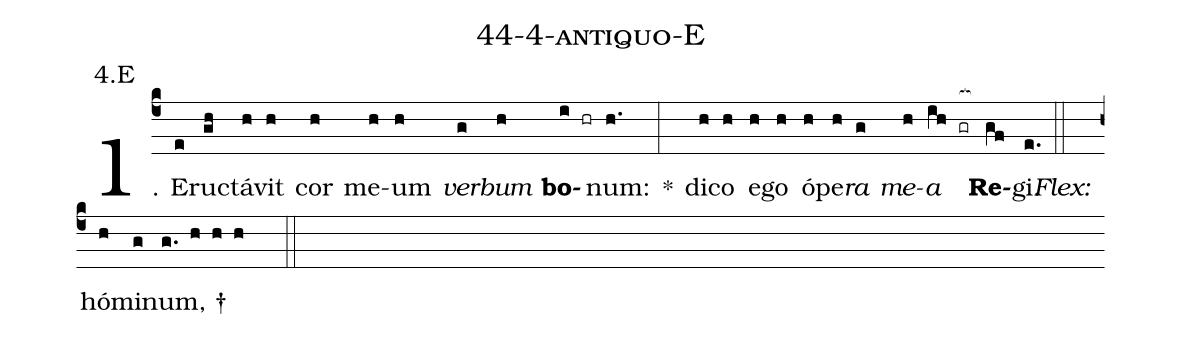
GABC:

name: 44-4-antiquo-E;
annotation: 4.E;
%%
(c4)1. E(e)ruc(gh)tá(h)vit(h) cor(h) me(h)um(h) <i>ver</i>(g)<i>bum</i>(h) <b>bo</b>(i hr)num:(h.) *(:) di(h)co(h) e(h)go(h) ó(h)pe(h)<i>ra</i>(g) <i>me</i>(h)<i>a</i>(ih gr[ocb:1{]) <b>Re</b>(gf[ocb:0}])gi.(e.) (::)
<i>Flex:</i>()  hó(h)mi(g)num, †(g. h h h  ::)
